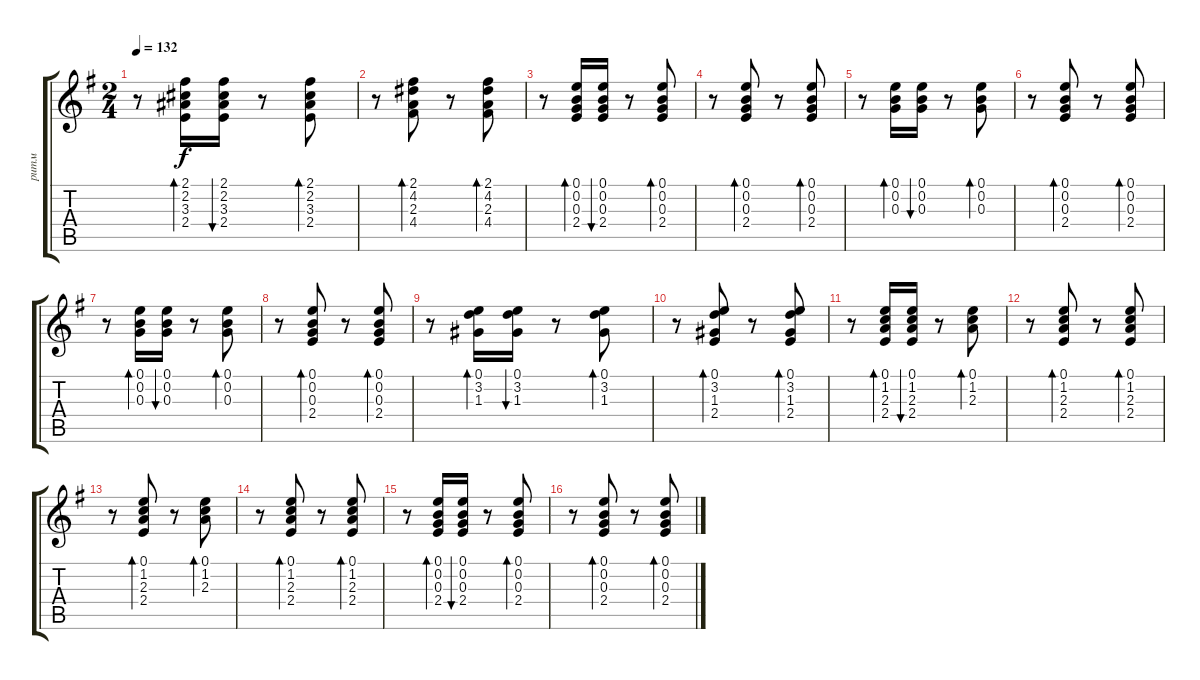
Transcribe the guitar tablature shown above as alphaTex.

\track ("ритм" "ритм") {instrument acousticguitarsteel}
\staff {score tabs}
\tuning (E4 B3 G3 D3 A2 E2) {hide}
\ts (2 4)
\tempo 132
\clef g2
\ks eminor
r.8{dy f} (2.1 2.2 3.3 2.4).16{bd 60} (2.1 2.2 3.3 2.4).16{bu 60} r.8 (2.1 2.2 3.3 2.4).8{bd 60} |
r.8 (2.1 4.2 2.3 4.4).8{bd 60} r.8 (2.1 4.2 2.3 4.4).8{bd 60} |
r.8 (0.1 0.2 0.3 2.4).16{bd 60} (0.1 0.2 0.3 2.4).16{bu 60} r.8 (0.1 0.2 0.3 2.4).8{bd 60} |
r.8 (0.1 0.2 0.3 2.4).8{bd 60} r.8 (0.1 0.2 0.3 2.4).8{bd 60} |
r.8 (0.1 0.2 0.3).16{bd 60} (0.1 0.2 0.3).16{bu 60} r.8 (0.1 0.2 0.3).8{bd 60} |
r.8 (0.1 0.2 0.3 2.4).8{bd 60} r.8 (0.1 0.2 0.3 2.4).8{bd 60} |
r.8 (0.1 0.2 0.3).16{bd 60} (0.1 0.2 0.3).16{bu 60} r.8 (0.1 0.2 0.3).8{bd 60} |
r.8 (0.1 0.2 0.3 2.4).8{bd 60} r.8 (0.1 0.2 0.3 2.4).8{bd 60} |
r.8 (0.1 3.2 1.3).16{bd 60} (0.1 3.2 1.3).16{bu 60} r.8 (0.1 3.2 1.3).8{bd 60} |
r.8 (0.1 3.2 1.3 2.4).8{bd 60} r.8 (0.1 3.2 1.3 2.4).8{bd 60} |
r.8 (0.1 1.2 2.3 2.4).16{bd 60} (0.1 1.2 2.3 2.4).16{bu 60} r.8 (0.1 1.2 2.3).8{bd 60} |
r.8 (0.1 1.2 2.3 2.4).8{bd 60} r.8 (0.1 1.2 2.3 2.4).8{bd 60} |
r.8 (0.1 1.2 2.3 2.4).8{bd 60} r.8 (0.1 1.2 2.3).8{bd 60} |
r.8 (0.1 1.2 2.3 2.4).8{bd 60} r.8 (0.1 1.2 2.3 2.4).8{bd 60} |
r.8 (0.1 0.2 0.3 2.4).16{bd 60} (0.1 0.2 0.3 2.4).16{bu 60} r.8 (0.1 0.2 0.3 2.4).8{bd 60} |
r.8 (0.1 0.2 0.3 2.4).8{bd 60} r.8 (0.1 0.2 0.3 2.4).8{bd 60}
